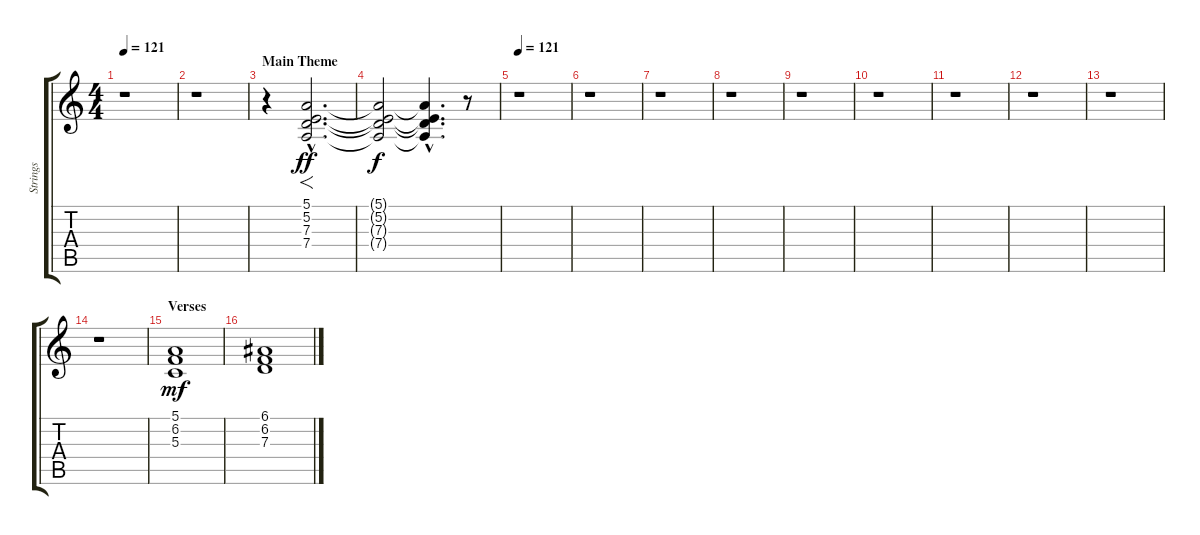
\track ("Strings" "Strings") {instrument synthstrings1}
\staff {score tabs}
\tuning (E4 B3 G3 D3 A2 E2) {hide}
\ts (4 4)
\tempo 121
\clef g2
\ks c
r.1{dy ff instrument synthstrings1} |
r.1 |
\section ("" "Main Theme")
r.4 (5.1{hac} 5.2{hac} 7.3{hac} 7.4{hac}).2{f d} |
(5.1{t} 5.2{t} 7.3{t} 7.4{t}).2{dy f} (5.1{hac t} 5.2{hac t} 7.3{hac t} 7.4{hac t}).4{d} r.8 |
\tempo 121
r.1 |
r.1 |
r.1 |
r.1 |
r.1 |
r.1 |
r.1 |
r.1 |
r.1 |
r.1 |
\section ("" "Verses")
(5.1 6.2 5.3).1{dy mf instrument synthstrings1} |
(6.1 6.2 7.3).1
